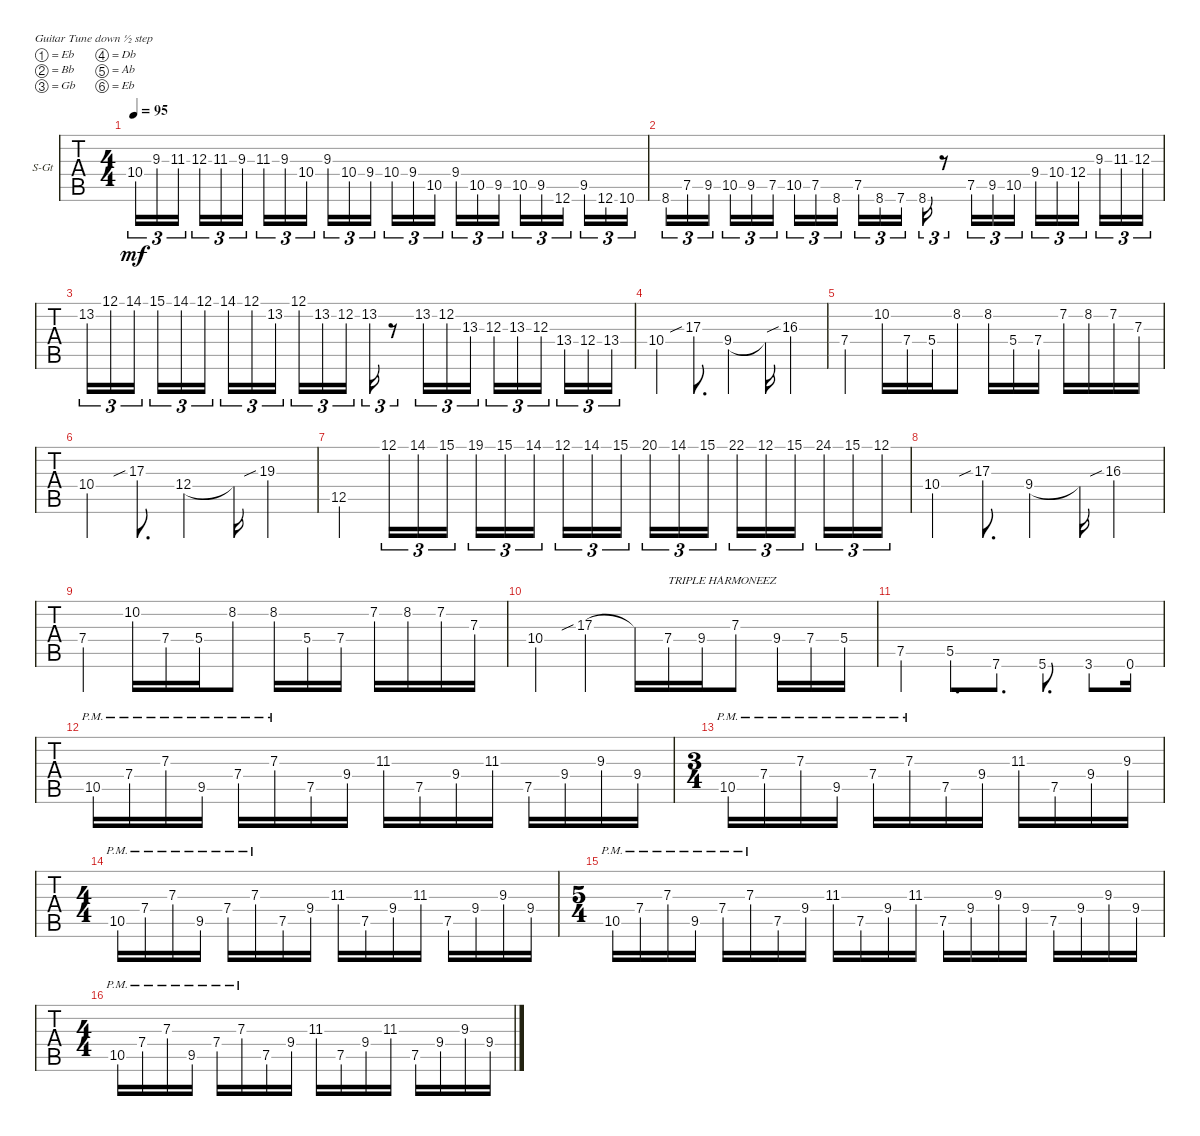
\defaultSystemsLayout 4
\bracketExtendMode groupsimilarinstruments
\firstSystemTrackNameOrientation horizontal
\otherSystemsTrackNameOrientation horizontal
\track ("Steel Guitar" "S-Gt") {instrument acousticguitarsteel}
\staff {tabs}
\tuning (Eb4 Bb3 Gb3 Db3 Ab2 Eb2)
\ts (4 4)
\tempo 95
\clef g2
\ks c
10.4.16{tu (3 2) dy mf} 9.3.16{tu (3 2)} 11.3.16{tu (3 2)} 12.3.16{tu (3 2)} 11.3.16{tu (3 2)} 9.3.16{tu (3 2)} 11.3.16{tu (3 2)} 9.3.16{tu (3 2)} 10.4.16{tu (3 2)} 9.3.16{tu (3 2)} 10.4.16{tu (3 2)} 9.4.16{tu (3 2)} 10.4.16{tu (3 2)} 9.4.16{tu (3 2)} 10.5.16{tu (3 2)} 9.4.16{tu (3 2)} 10.5.16{tu (3 2)} 9.5.16{tu (3 2)} 10.5.16{tu (3 2)} 9.5.16{tu (3 2)} 12.6.16{tu (3 2)} 9.5.16{tu (3 2)} 12.6.16{tu (3 2)} 10.6.16{tu (3 2)} |
8.6.16{tu (3 2)} 7.5.16{tu (3 2)} 9.5.16{tu (3 2)} 10.5.16{tu (3 2)} 9.5.16{tu (3 2)} 7.5.16{tu (3 2)} 10.5.16{tu (3 2)} 7.5.16{tu (3 2)} 8.6.16{tu (3 2)} 7.5.16{tu (3 2)} 8.6.16{tu (3 2)} 7.6.16{tu (3 2)} 8.6.16{tu (3 2)} r.8{tu (3 2)} 7.5.16{tu (3 2)} 9.5.16{tu (3 2)} 10.5.16{tu (3 2)} 9.4.16{tu (3 2)} 10.4.16{tu (3 2)} 12.4.16{tu (3 2)} 9.3.16{tu (3 2)} 11.3.16{tu (3 2)} 12.3.16{tu (3 2)} |
13.2.16{tu (3 2)} 12.1.16{tu (3 2)} 14.1.16{tu (3 2)} 15.1.16{tu (3 2)} 14.1.16{tu (3 2)} 12.1.16{tu (3 2)} 14.1.16{tu (3 2)} 12.1.16{tu (3 2)} 13.2.16{tu (3 2)} 12.1.16{tu (3 2)} 13.2.16{tu (3 2)} 12.2.16{tu (3 2)} 13.2.16{tu (3 2)} r.8{tu (3 2)} 13.2.16{tu (3 2)} 12.2.16{tu (3 2)} 13.3.16{tu (3 2)} 12.3.16{tu (3 2)} 13.3.16{tu (3 2)} 12.3.16{tu (3 2)} 13.4.16{tu (3 2)} 12.4.16{tu (3 2)} 13.4.16{tu (3 2)} |
10.4.4 17.3{sib}.8{d} 9.4.4 9.4{t}.16 16.3{sib}.4 |
7.4.4 10.2.16 7.4.16 5.4.16 8.2.8 8.2.16 5.4.16 7.4.16 7.2.16 8.2.16 7.2.16 7.3.16 |
10.4.4 17.3{sib}.8{d} 12.4.4 12.4{t}.16 19.3{sib}.4 |
12.5.4 12.1.16{tu (3 2)} 14.1.16{tu (3 2)} 15.1.16{tu (3 2)} 19.1.16{tu (3 2)} 15.1.16{tu (3 2)} 14.1.16{tu (3 2)} 12.1.16{tu (3 2)} 14.1.16{tu (3 2)} 15.1.16{tu (3 2)} 20.1.16{tu (3 2)} 14.1.16{tu (3 2)} 15.1.16{tu (3 2)} 22.1.16{tu (3 2)} 12.1.16{tu (3 2)} 15.1.16{tu (3 2)} 24.1.16{tu (3 2)} 15.1.16{tu (3 2)} 12.1.16{tu (3 2)} |
10.4.4 17.3{sib}.8{d} 9.4.4 9.4{t}.16 16.3{sib}.4 |
7.4.4 10.2.16 7.4.16 5.4.16 8.2.8 8.2.16 5.4.16 7.4.16 7.2.16 8.2.16 7.2.16 7.3.16 |
10.4.4 17.3{sib}.4 17.3{t}.16 7.4.16{txt "TRIPLE HARMONEEZ"} 9.4.16 7.3.8 9.4.16 7.4.16 5.4.16 |
7.5.4 5.5.8{d} 7.6.8{d} 5.6.8{d} 3.6.8 0.6.16 |
10.5{pm}.16 7.4{pm}.16 7.3{pm}.16 9.5{pm}.16 7.4{pm}.16 7.3{pm}.16 7.5.16 9.4.16 11.3.16 7.5.16 9.4.16 11.3.16 7.5.16 9.4.16 9.3.16 9.4.16 |
\ts (3 4)
10.5{pm}.16 7.4{pm}.16 7.3{pm}.16 9.5{pm}.16 7.4{pm}.16 7.3{pm}.16 7.5.16 9.4.16 11.3.16 7.5.16 9.4.16 9.3.16 |
\ts (4 4)
10.5{pm}.16 7.4{pm}.16 7.3{pm}.16 9.5{pm}.16 7.4{pm}.16 7.3{pm}.16 7.5.16 9.4.16 11.3.16 7.5.16 9.4.16 11.3.16 7.5.16 9.4.16 9.3.16 9.4.16 |
\ts (5 4)
10.5{pm}.16 7.4{pm}.16 7.3{pm}.16 9.5{pm}.16 7.4{pm}.16 7.3{pm}.16 7.5.16 9.4.16 11.3.16 7.5.16 9.4.16 11.3.16 7.5.16 9.4.16 9.3.16 9.4.16 7.5.16 9.4.16 9.3.16 9.4.16 |
\ts (4 4)
10.5{pm}.16 7.4{pm}.16 7.3{pm}.16 9.5{pm}.16 7.4{pm}.16 7.3{pm}.16 7.5.16 9.4.16 11.3.16 7.5.16 9.4.16 11.3.16 7.5.16 9.4.16 9.3.16 9.4.16
